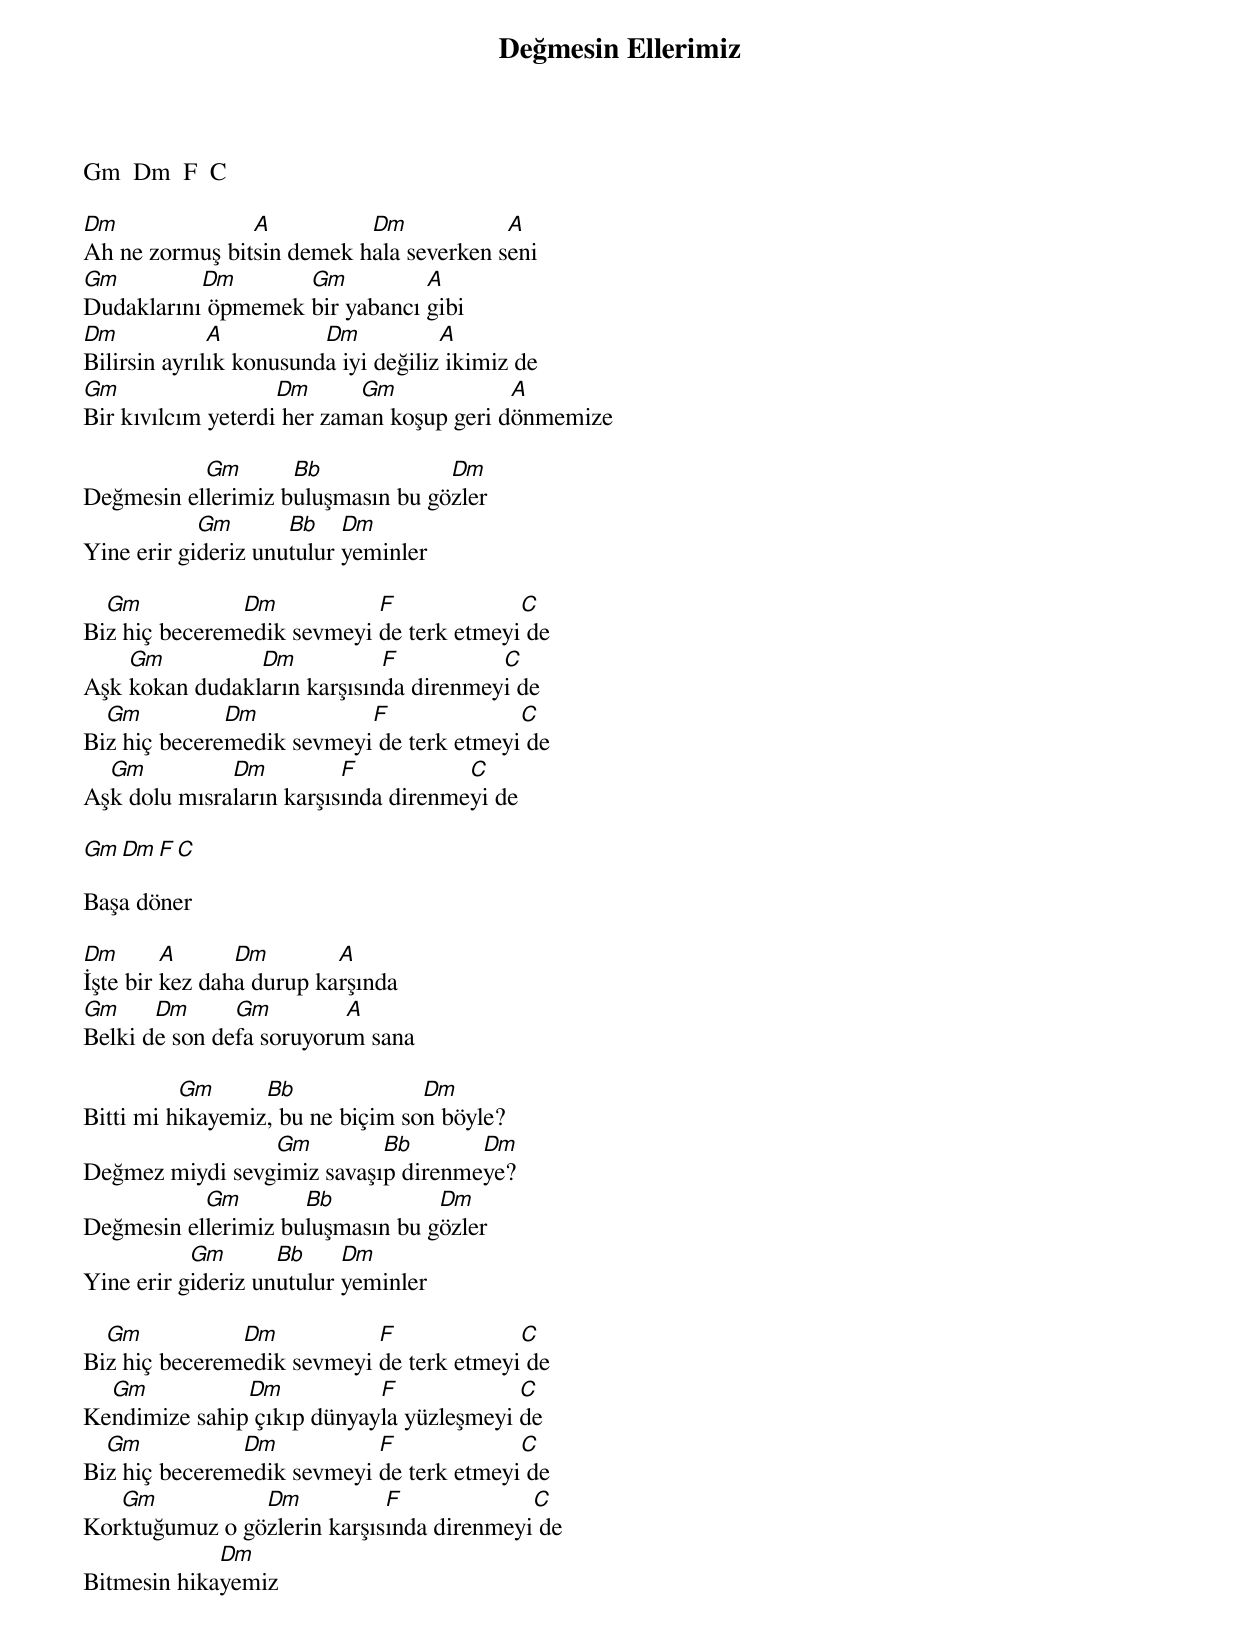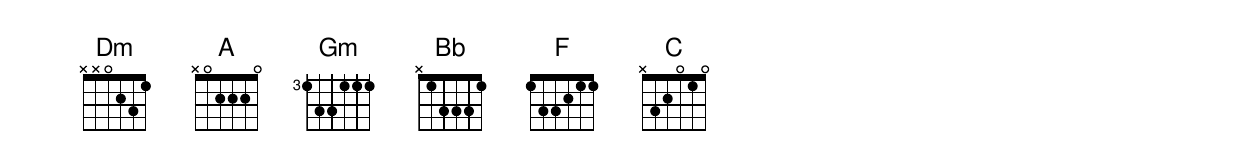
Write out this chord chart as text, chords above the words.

{title: Değmesin Ellerimiz}
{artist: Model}

Gm  Dm  F  C

Dm              A          Dm            A
Ah ne zormuş bitsin demek hala severken seni
Gm         Dm       Gm          A
Dudaklarını öpmemek bir yabancı gibi
Dm            A          Dm           A
Bilirsin ayrılık konusunda iyi değiliz ikimiz de
Gm                  Dm      Gm             A
Bir kıvılcım yeterdi her zaman koşup geri dönmemize

           Gm       Bb             Dm
Değmesin ellerimiz buluşmasın bu gözler
            Gm       Bb    Dm
Yine erir gideriz unutulur yeminler

  Gm           Dm           F             C
Biz hiç beceremedik sevmeyi de terk etmeyi de
    Gm          Dm           F          C
Aşk kokan dudakların karşısında direnmeyi de
  Gm          Dm           F              C
Biz hiç beceremedik sevmeyi de terk etmeyi de
  Gm          Dm          F           C
Aşk dolu mısraların karşısında direnmeyi de

Gm  Dm  F  C

Başa döner

Dm       A      Dm        A
İşte bir kez daha durup karşında
Gm     Dm      Gm         A
Belki de son defa soruyorum sana

          Gm      Bb              Dm
Bitti mi hikayemiz, bu ne biçim son böyle?
                 Gm         Bb       Dm
Değmez miydi sevgimiz savaşıp direnmeye?
           Gm        Bb           Dm
Değmesin ellerimiz buluşmasın bu gözler
           Gm       Bb     Dm
Yine erir gideriz unutulur yeminler

  Gm           Dm           F             C
Biz hiç beceremedik sevmeyi de terk etmeyi de
  Gm           Dm           F             C
Kendimize sahip çıkıp dünyayla yüzleşmeyi de
  Gm           Dm           F             C
Biz hiç beceremedik sevmeyi de terk etmeyi de
   Gm           Dm           F             C
Korktuğumuz o gözlerin karşısında direnmeyi de
             Dm
Bitmesin hikayemiz
